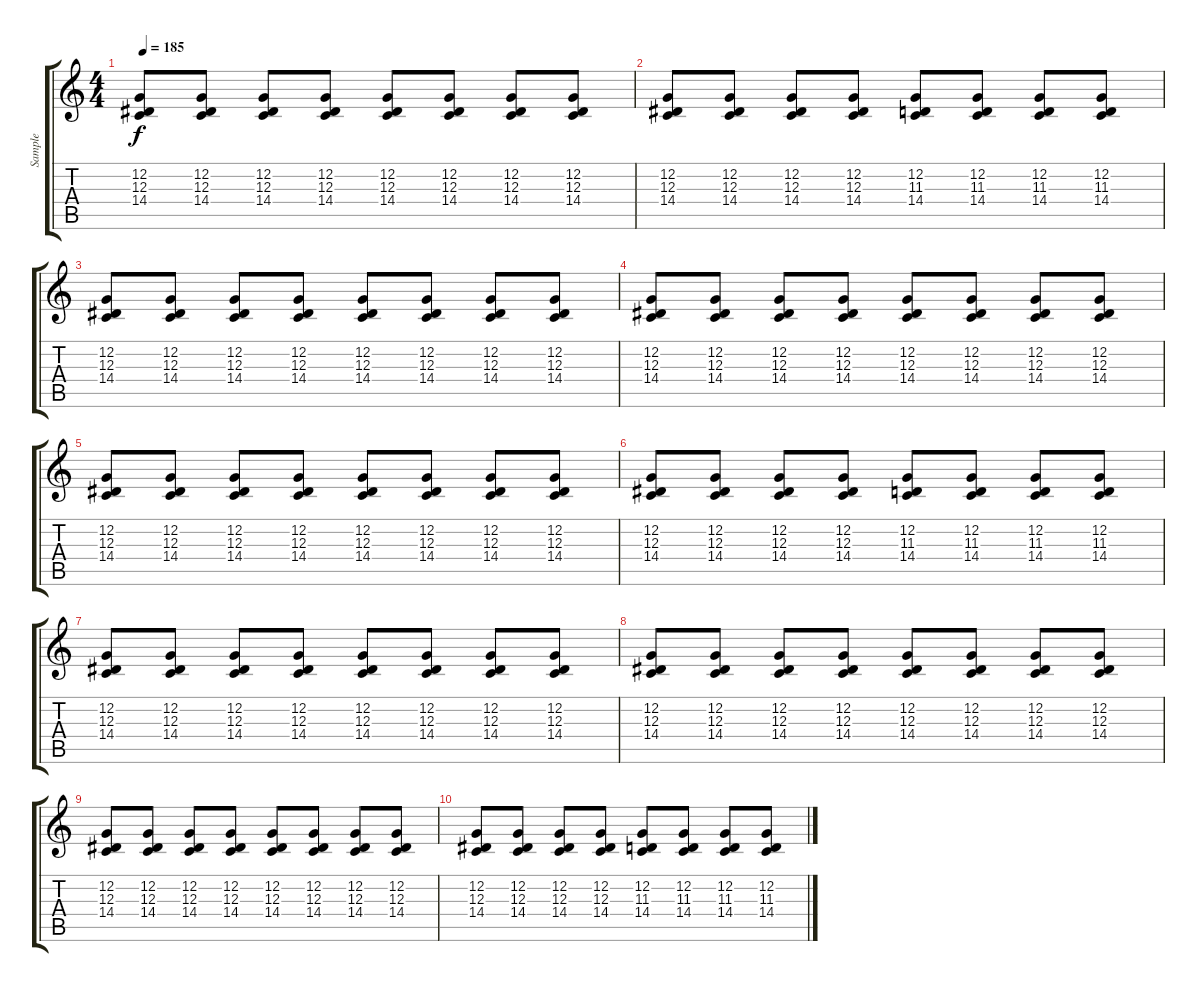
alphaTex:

\track ("Sample" "Sample") {instrument synthbrass2}
\staff {score tabs}
\tuning (C4 G3 Eb3 Bb2 F2 C2) {hide}
\ts (4 4)
\tempo 185
\clef g2
\ks c
(12.2 12.3 14.4).8{dy f} (12.2 12.3 14.4).8 (12.2 12.3 14.4).8 (12.2 12.3 14.4).8 (12.2 12.3 14.4).8 (12.2 12.3 14.4).8 (12.2 12.3 14.4).8 (12.2 12.3 14.4).8 |
(12.2 12.3 14.4).8 (12.2 12.3 14.4).8 (12.2 12.3 14.4).8 (12.2 12.3 14.4).8 (12.2 11.3 14.4).8 (12.2 11.3 14.4).8 (12.2 11.3 14.4).8 (12.2 11.3 14.4).8 |
(12.2 12.3 14.4).8{volume 8} (12.2 12.3 14.4).8{volume 8 instrument synthbrass2} (12.2 12.3 14.4).8{volume 8} (12.2 12.3 14.4).8{volume 8} (12.2 12.3 14.4).8{volume 8} (12.2 12.3 14.4).8 (12.2 12.3 14.4).8 (12.2 12.3 14.4).8 |
(12.2 12.3 14.4).8{volume 7} (12.2 12.3 14.4).8 (12.2 12.3 14.4).8 (12.2 12.3 14.4).8 (12.2 12.3 14.4).8 (12.2 12.3 14.4).8 (12.2 12.3 14.4).8 (12.2 12.3 14.4).8 |
(12.2 12.3 14.4).8{volume 6} (12.2 12.3 14.4).8 (12.2 12.3 14.4).8 (12.2 12.3 14.4).8 (12.2 12.3 14.4).8 (12.2 12.3 14.4).8 (12.2 12.3 14.4).8 (12.2 12.3 14.4).8 |
(12.2 12.3 14.4).8{volume 5} (12.2 12.3 14.4).8 (12.2 12.3 14.4).8 (12.2 12.3 14.4).8 (12.2 11.3 14.4).8 (12.2 11.3 14.4).8 (12.2 11.3 14.4).8 (12.2 11.3 14.4).8 |
(12.2 12.3 14.4).8{volume 4} (12.2 12.3 14.4).8 (12.2 12.3 14.4).8 (12.2 12.3 14.4).8 (12.2 12.3 14.4).8 (12.2 12.3 14.4).8 (12.2 12.3 14.4).8 (12.2 12.3 14.4).8 |
(12.2 12.3 14.4).8{volume 3} (12.2 12.3 14.4).8 (12.2 12.3 14.4).8 (12.2 12.3 14.4).8 (12.2 12.3 14.4).8 (12.2 12.3 14.4).8 (12.2 12.3 14.4).8 (12.2 12.3 14.4).8 |
(12.2 12.3 14.4).8{volume 2} (12.2 12.3 14.4).8 (12.2 12.3 14.4).8 (12.2 12.3 14.4).8 (12.2 12.3 14.4).8 (12.2 12.3 14.4).8 (12.2 12.3 14.4).8 (12.2 12.3 14.4).8 |
(12.2 12.3 14.4).8{volume 1} (12.2 12.3 14.4).8 (12.2 12.3 14.4).8 (12.2 12.3 14.4).8 (12.2 11.3 14.4).8 (12.2 11.3 14.4).8 (12.2 11.3 14.4).8 (12.2 11.3 14.4).8{volume 0}
